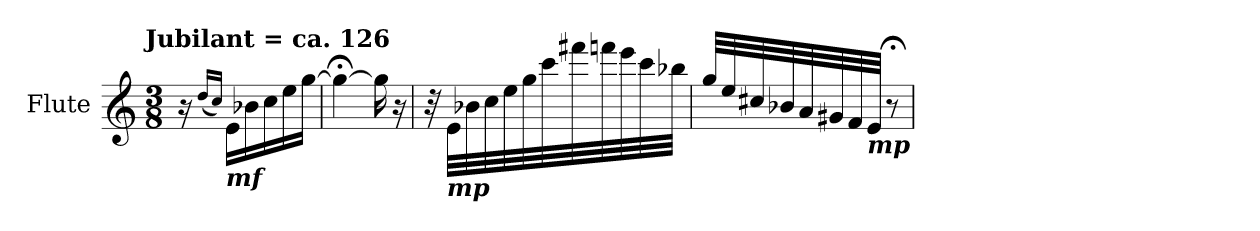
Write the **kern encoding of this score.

**kern
*part1
*staff1
*I"Flute
*I'Fl.
*clefG2
*k[]
!!LO:TX:omd:t=Jubilant  = ca. 126
*M3/8
*MM120
=1
16r
(<16qqdd/LL
16qqcc/JJ)
!LO:TX:b:Bi:t=mf
16e\LL
16b-X\
16cc\
16ee\
[16gg\JJ
=2
4gg;<\_
16gg\]
16r
=3
32r
!LO:TX:b:Bi:t=mp
32e\LLL
32b-X\
32cc\
32ee\
32gg\
32ccc\
32fff#X\
32fffn\
32eee\
32ccc\
32bb-X\JJJ
=4
32gg/LLL
32ee/
32cc#X/
32b-X/
32a/
32g#X/
32f/
!LO:TX:b:Bi:t=mp
32e/JJJ
8r;<
=
*-
